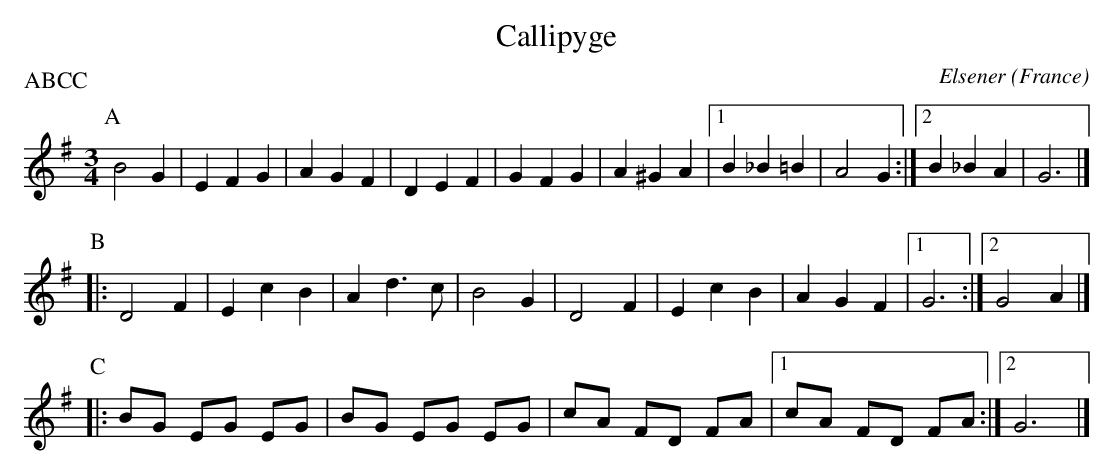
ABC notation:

X:1
T:Callipyge
C:Elsener
O:France
M:3/4
L:1/4
P:ABCC
K:G major
P:A
B2 G | E F G | A G F | D E F | G F G | A ^G A | [1 B _B =B | A2 G :| [2 B _B A | G3 |]
P:B
|: D2 F | E c B | A d3/ c/ | B2 G | D2 F | E c B | A G F | [1 G3 :| [2 G2 A |]
P:C
|: B/G/ E/G/ E/G/ | B/G/ E/G/ E/G/ | c/A/ F/D/ F/A/ | [1 c/A/ F/D/ F/A/ :| [2 G3 |]
